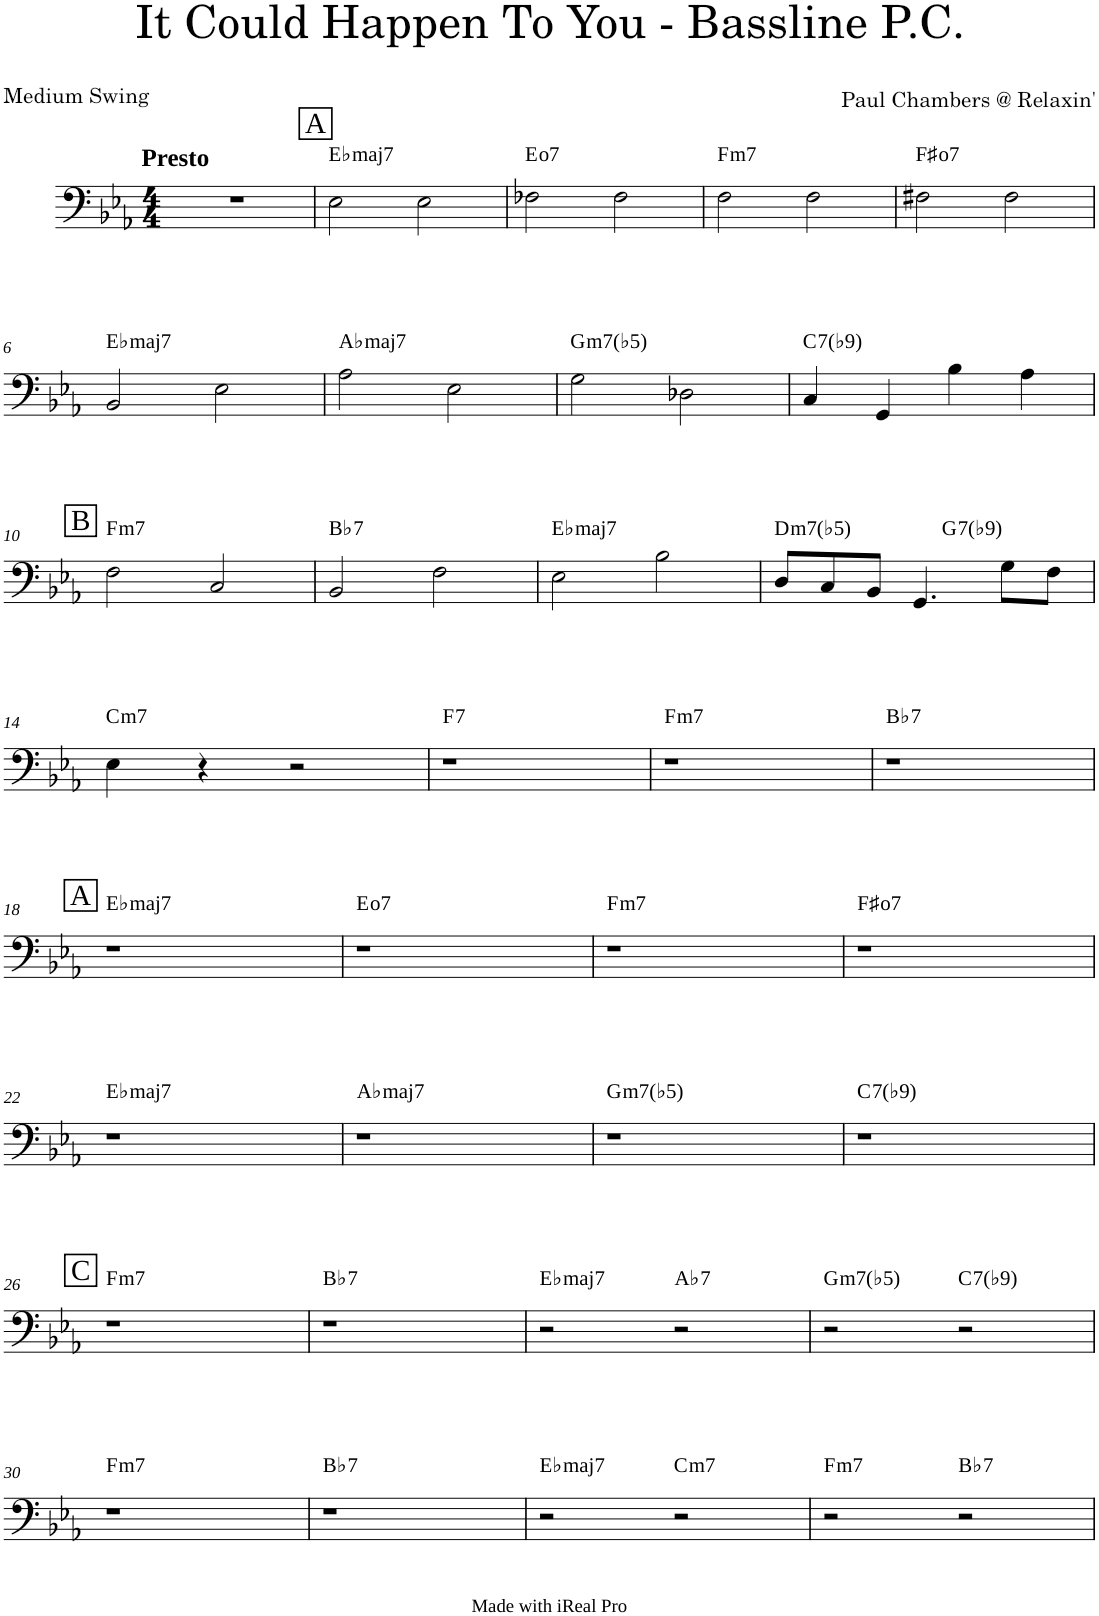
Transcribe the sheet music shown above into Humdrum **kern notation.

**kern	**harte
*part1	*part1
*staff1	*
*I"Fretless Electric Bass	*
*I'Frtl. El. B.	*
*clefF4	*
*Trd7c12	*
*k[b-e-a-]	*
*M4/4	*
=1	=1
!LO:TX:a:B:t=Presto	!
1r	.
!!LO:REH:place=s1:a:cj:fs=14:t=A
=2	=2
!	!LO:H:kt=maj7
2E-\	Eb:maj7
2E-\	.
=3	=3
!	!LO:H:kt=7
2F-X\	E:dim7
2F-\	.
=4	=4
!	!LO:H:kt=m7
2F\	F:min7
2F\	.
=5	=5
!	!LO:H:kt=7
2F#X\	F#:dim7
2F#\	.
!!LO:LB:g=z
=6	=6
!	!LO:H:kt=maj7
2BB-/	Eb:maj7
2E-\	.
=7	=7
!	!LO:H:kt=maj7
2A-\	Ab:maj7
2E-\	.
=8	=8
!	!LO:H:kt=m7(b5)
2G\	G:hdim7
2D-X\	.
=9	=9
!	!LO:H:kt=7
4C/	C:7(b9)
4GG/	.
4B-\	.
4A-\	.
!!LO:LB:g=z
!!LO:REH:place=s1:a:cj:fs=14:t=B
=10	=10
!	!LO:H:kt=m7
2F\	F:min7
2C/	.
=11	=11
!	!LO:H:kt=7
2BB-/	Bb:7
2F\	.
=12	=12
!	!LO:H:kt=maj7
2E-\	Eb:maj7
2B-\	.
=13	=13
!	!LO:H:kt=m7(b5)
*^	*
8D/L	2ryy	D:hdim7
8C/	.	.
8BB-/J	.	.
4.GG/	.	.
!	!	!LO:H:kt=7
.	2ryy	G:7(b9)
8G\L	.	.
8F\J	.	.
!!LO:LB:g=z	!!
=14	=14	=14
!	!	!LO:H:kt=m7
*v	*v	*
4E-\	C:min7
4r	.
2r	.
=15	=15
!	!LO:H:kt=7
1r	F:7
=16	=16
!	!LO:H:kt=m7
1r	F:min7
=17	=17
!	!LO:H:kt=7
1r	Bb:7
!!LO:LB:g=z
!!LO:REH:place=s1:a:cj:fs=14:t=A
=18	=18
!	!LO:H:kt=maj7
1r	Eb:maj7
=19	=19
!	!LO:H:kt=7
1r	E:dim7
=20	=20
!	!LO:H:kt=m7
1r	F:min7
=21	=21
!	!LO:H:kt=7
1r	F#:dim7
!!LO:LB:g=z
=22	=22
!	!LO:H:kt=maj7
1r	Eb:maj7
=23	=23
!	!LO:H:kt=maj7
1r	Ab:maj7
=24	=24
!	!LO:H:kt=m7(b5)
1r	G:hdim7
=25	=25
!	!LO:H:kt=7
1r	C:7(b9)
!!LO:LB:g=z
!!LO:REH:place=s1:a:cj:fs=14:t=C
=26	=26
!	!LO:H:kt=m7
1r	F:min7
=27	=27
!	!LO:H:kt=7
1r	Bb:7
=28	=28
!	!LO:H:kt=maj7
2r	Eb:maj7
!	!LO:H:kt=7
2r	Ab:7
=29	=29
!	!LO:H:kt=m7(b5)
2r	G:hdim7
!	!LO:H:kt=7
2r	C:7(b9)
!!LO:LB:g=z
=30	=30
!	!LO:H:kt=m7
1r	F:min7
=31	=31
!	!LO:H:kt=7
1r	Bb:7
=32	=32
!	!LO:H:kt=maj7
2r	Eb:maj7
!	!LO:H:kt=m7
2r	C:min7
=33	=33
!	!LO:H:kt=m7
2r	F:min7
!	!LO:H:kt=7
2r	Bb:7
=	=
*-	*-
